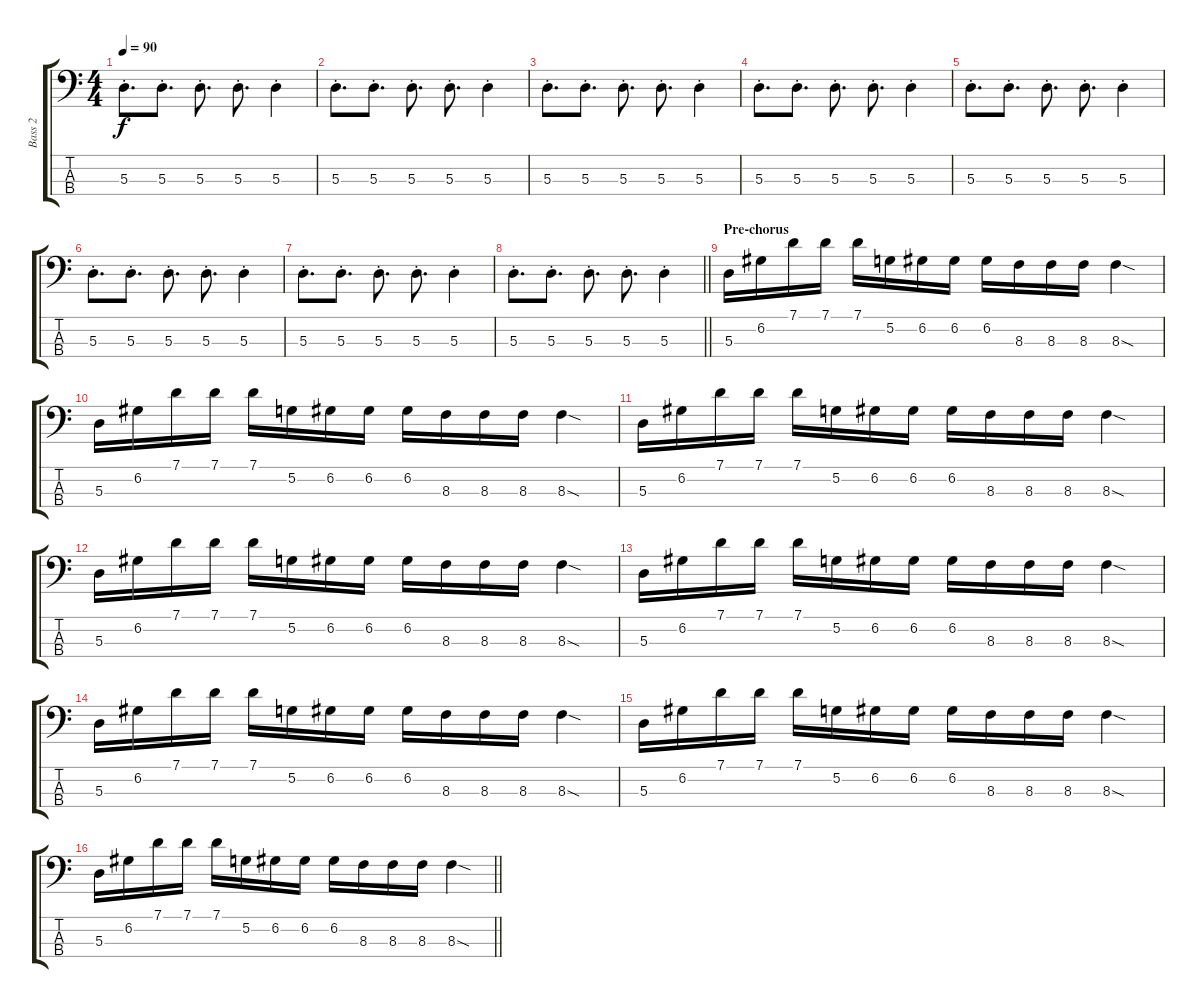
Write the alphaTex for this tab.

\track ("Bass 2" "Bass 2") {instrument electricbassfinger}
\staff {score tabs}
\tuning (G2 D2 A1 E1) {hide}
\ts (4 4)
\tempo 90
\clef f4
\ks c
5.3{st}.8{d dy f} 5.3{st}.8{d} 5.3{st}.8{d} 5.3{st}.8{d} 5.3{st}.4 |
5.3{st}.8{d} 5.3{st}.8{d} 5.3{st}.8{d} 5.3{st}.8{d} 5.3{st}.4 |
5.3{st}.8{d} 5.3{st}.8{d} 5.3{st}.8{d} 5.3{st}.8{d} 5.3{st}.4 |
5.3{st}.8{d} 5.3{st}.8{d} 5.3{st}.8{d} 5.3{st}.8{d} 5.3{st}.4 |
5.3{st}.8{d} 5.3{st}.8{d} 5.3{st}.8{d} 5.3{st}.8{d} 5.3{st}.4 |
5.3{st}.8{d} 5.3{st}.8{d} 5.3{st}.8{d} 5.3{st}.8{d} 5.3{st}.4 |
5.3{st}.8{d} 5.3{st}.8{d} 5.3{st}.8{d} 5.3{st}.8{d} 5.3{st}.4 |
\barLineRight lightlight
5.3{st}.8{d} 5.3{st}.8{d} 5.3{st}.8{d} 5.3{st}.8{d} 5.3{st}.4 |
\section ("" "Pre-chorus")
5.3.16 6.2.16 7.1.16 7.1.16 7.1.16 5.2.16 6.2.16 6.2.16 6.2.16 8.3.16 8.3.16 8.3.16 8.3{sod}.4 |
5.3.16 6.2.16 7.1.16 7.1.16 7.1.16 5.2.16 6.2.16 6.2.16 6.2.16 8.3.16 8.3.16 8.3.16 8.3{sod}.4 |
5.3.16 6.2.16 7.1.16 7.1.16 7.1.16 5.2.16 6.2.16 6.2.16 6.2.16 8.3.16 8.3.16 8.3.16 8.3{sod}.4 |
5.3.16 6.2.16 7.1.16 7.1.16 7.1.16 5.2.16 6.2.16 6.2.16 6.2.16 8.3.16 8.3.16 8.3.16 8.3{sod}.4 |
5.3.16 6.2.16 7.1.16 7.1.16 7.1.16 5.2.16 6.2.16 6.2.16 6.2.16 8.3.16 8.3.16 8.3.16 8.3{sod}.4 |
5.3.16 6.2.16 7.1.16 7.1.16 7.1.16 5.2.16 6.2.16 6.2.16 6.2.16 8.3.16 8.3.16 8.3.16 8.3{sod}.4 |
5.3.16 6.2.16 7.1.16 7.1.16 7.1.16 5.2.16 6.2.16 6.2.16 6.2.16 8.3.16 8.3.16 8.3.16 8.3{sod}.4 |
\barLineRight lightlight
5.3.16 6.2.16 7.1.16 7.1.16 7.1.16 5.2.16 6.2.16 6.2.16 6.2.16 8.3.16 8.3.16 8.3.16 8.3{sod}.4
